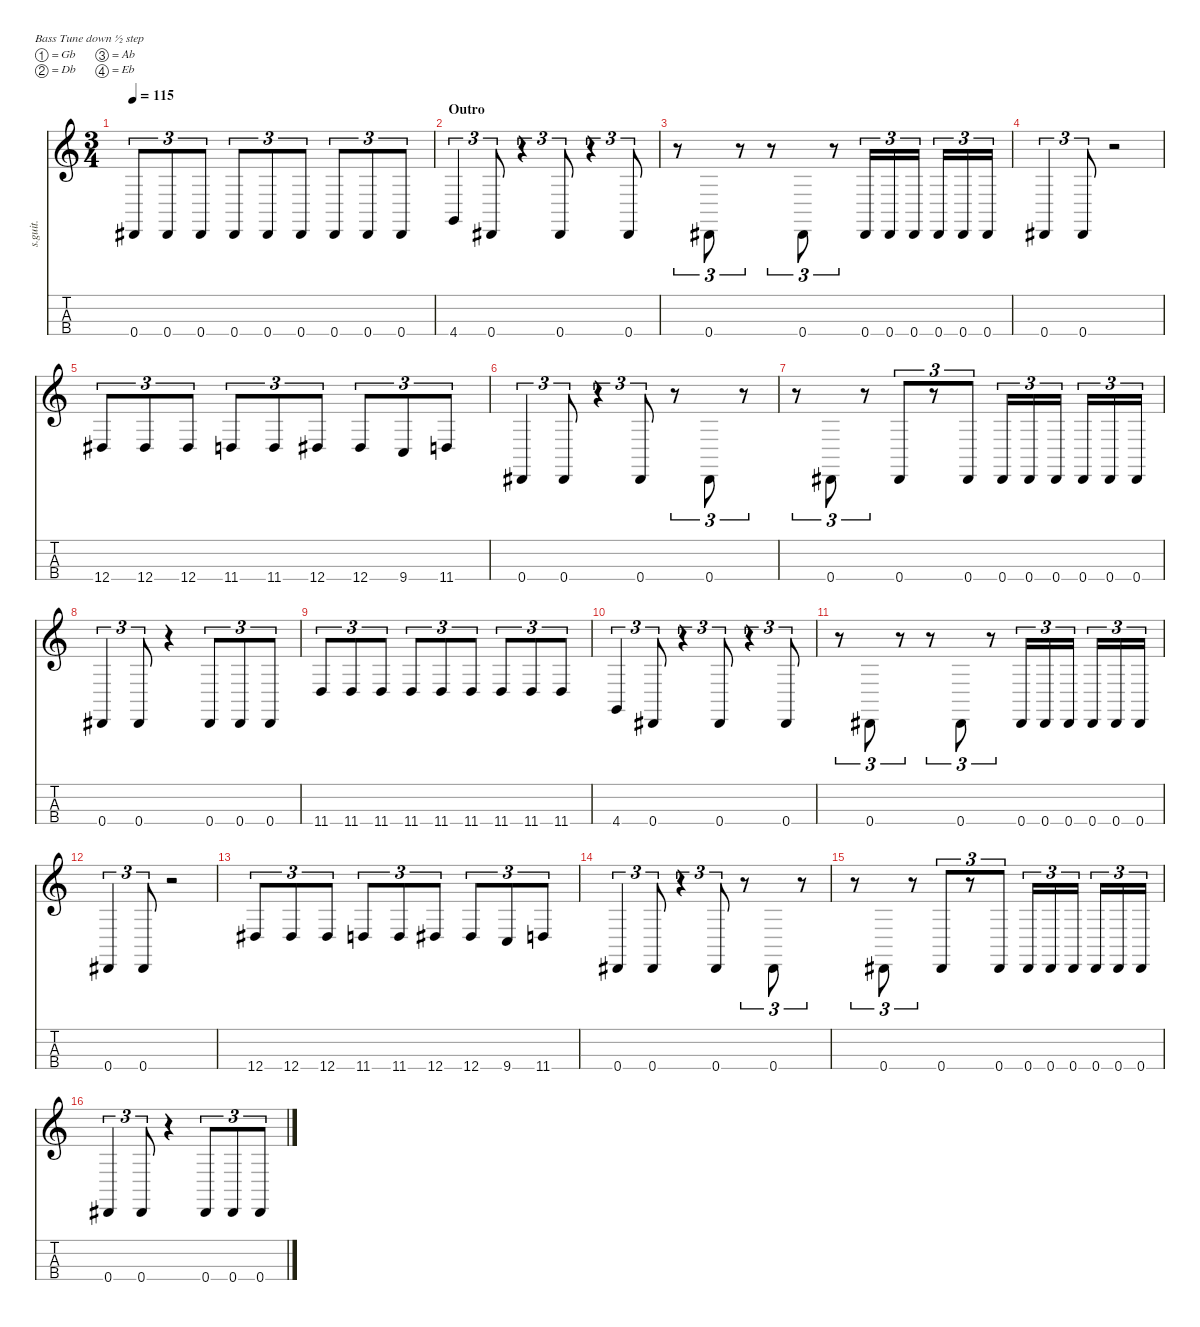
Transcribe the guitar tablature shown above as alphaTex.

\defaultSystemsLayout 4
\hideDynamics
\bracketExtendMode nobrackets
\track ("Bass" "s.guit.") {instrument electricbasspick}
\staff {score tabs}
\tuning (Gb2 Db2 Ab1 Eb1)
\ts (3 4)
\tempo 115
\clef g2
\ks c
0.4{acc #}.8{tu (3 2) dy mf beam Up} 0.4{acc #}.8{tu (3 2) beam Up} 0.4{acc #}.8{tu (3 2) beam Up} 0.4{acc #}.8{tu (3 2) beam Up} 0.4{acc #}.8{tu (3 2) beam Up} 0.4{acc #}.8{tu (3 2) beam Up} 0.4{acc #}.8{tu (3 2) beam Up} 0.4{acc #}.8{tu (3 2) beam Up} 0.4{acc #}.8{tu (3 2) beam Up} |
\section ("" "Outro")
4.4.4{tu (3 2) beam Up} 0.4{acc #}.8{tu (3 2) beam Up} r.4{tu (3 2) beam Down} 0.4{acc #}.8{tu (3 2) beam Up} r.4{tu (3 2) beam Down} 0.4{acc #}.8{tu (3 2) beam Up} |
r.8{tu (3 2) beam Down} 0.4{acc #}.8{tu (3 2) beam Up} r.8{tu (3 2) beam Down} r.8{tu (3 2) beam Down} 0.4{acc #}.8{tu (3 2) beam Up} r.8{tu (3 2) beam Down} 0.4{acc #}.16{tu (3 2) beam Up} 0.4{acc #}.16{tu (3 2) beam Up} 0.4{acc #}.16{tu (3 2) beam Up} 0.4{acc #}.16{tu (3 2) beam Up} 0.4{acc #}.16{tu (3 2) beam Up} 0.4{acc #}.16{tu (3 2) beam Up} |
0.4{acc #}.4{tu (3 2) beam Up} 0.4{acc #}.8{tu (3 2) beam Up} r.2{beam Down} |
12.4{acc #}.8{tu (3 2) beam Up} 12.4{acc #}.8{tu (3 2) beam Up} 12.4{acc #}.8{tu (3 2) beam Up} 11.4.8{tu (3 2) beam Up} 11.4.8{tu (3 2) beam Up} 12.4{acc #}.8{tu (3 2) beam Up} 12.4{acc #}.8{tu (3 2) beam Up} 9.4.8{tu (3 2) beam Up} 11.4.8{tu (3 2) beam Up} |
0.4{acc #}.4{tu (3 2) beam Up} 0.4{acc #}.8{tu (3 2) beam Up} r.4{tu (3 2) beam Down} 0.4{acc #}.8{tu (3 2) beam Up} r.8{tu (3 2) beam Down} 0.4{acc #}.8{tu (3 2) beam Up} r.8{tu (3 2) beam Down} |
r.8{tu (3 2) beam Down} 0.4{acc #}.8{tu (3 2) beam Up} r.8{tu (3 2) beam Down} 0.4{acc #}.8{tu (3 2) beam Up} r.8{tu (3 2) beam Up} 0.4{acc #}.8{tu (3 2) beam Up} 0.4{acc #}.16{tu (3 2) beam Up} 0.4{acc #}.16{tu (3 2) beam Up} 0.4{acc #}.16{tu (3 2) beam Up} 0.4{acc #}.16{tu (3 2) beam Up} 0.4{acc #}.16{tu (3 2) beam Up} 0.4{acc #}.16{tu (3 2) beam Up} |
0.4{acc #}.4{tu (3 2) beam Up} 0.4{acc #}.8{tu (3 2) beam Up} r.4{beam Down} 0.4{acc #}.8{tu (3 2) beam Up} 0.4{acc #}.8{tu (3 2) beam Up} 0.4{acc #}.8{tu (3 2) beam Up} |
11.4.8{tu (3 2) beam Up} 11.4.8{tu (3 2) beam Up} 11.4.8{tu (3 2) beam Up} 11.4.8{tu (3 2) beam Up} 11.4.8{tu (3 2) beam Up} 11.4.8{tu (3 2) beam Up} 11.4.8{tu (3 2) beam Up} 11.4.8{tu (3 2) beam Up} 11.4.8{tu (3 2) beam Up} |
4.4.4{tu (3 2) beam Up} 0.4{acc #}.8{tu (3 2) beam Up} r.4{tu (3 2) beam Down} 0.4{acc #}.8{tu (3 2) beam Up} r.4{tu (3 2) beam Down} 0.4{acc #}.8{tu (3 2) beam Up} |
r.8{tu (3 2) beam Down} 0.4{acc #}.8{tu (3 2) beam Up} r.8{tu (3 2) beam Down} r.8{tu (3 2) beam Down} 0.4{acc #}.8{tu (3 2) beam Up} r.8{tu (3 2) beam Down} 0.4{acc #}.16{tu (3 2) beam Up} 0.4{acc #}.16{tu (3 2) beam Up} 0.4{acc #}.16{tu (3 2) beam Up} 0.4{acc #}.16{tu (3 2) beam Up} 0.4{acc #}.16{tu (3 2) beam Up} 0.4{acc #}.16{tu (3 2) beam Up} |
0.4{acc #}.4{tu (3 2) beam Up} 0.4{acc #}.8{tu (3 2) beam Up} r.2{beam Down} |
12.4{acc #}.8{tu (3 2) beam Up} 12.4{acc #}.8{tu (3 2) beam Up} 12.4{acc #}.8{tu (3 2) beam Up} 11.4.8{tu (3 2) beam Up} 11.4.8{tu (3 2) beam Up} 12.4{acc #}.8{tu (3 2) beam Up} 12.4{acc #}.8{tu (3 2) beam Up} 9.4.8{tu (3 2) beam Up} 11.4.8{tu (3 2) beam Up} |
0.4{acc #}.4{tu (3 2) beam Up} 0.4{acc #}.8{tu (3 2) beam Up} r.4{tu (3 2) beam Down} 0.4{acc #}.8{tu (3 2) beam Up} r.8{tu (3 2) beam Down} 0.4{acc #}.8{tu (3 2) beam Up} r.8{tu (3 2) beam Down} |
r.8{tu (3 2) beam Down} 0.4{acc #}.8{tu (3 2) beam Up} r.8{tu (3 2) beam Down} 0.4{acc #}.8{tu (3 2) beam Up} r.8{tu (3 2) beam Up} 0.4{acc #}.8{tu (3 2) beam Up} 0.4{acc #}.16{tu (3 2) beam Up} 0.4{acc #}.16{tu (3 2) beam Up} 0.4{acc #}.16{tu (3 2) beam Up} 0.4{acc #}.16{tu (3 2) beam Up} 0.4{acc #}.16{tu (3 2) beam Up} 0.4{acc #}.16{tu (3 2) beam Up} |
0.4{acc #}.4{tu (3 2) beam Up} 0.4{acc #}.8{tu (3 2) beam Up} r.4{beam Down} 0.4{acc #}.8{tu (3 2) beam Up} 0.4{acc #}.8{tu (3 2) beam Up} 0.4{acc #}.8{tu (3 2) beam Up}
